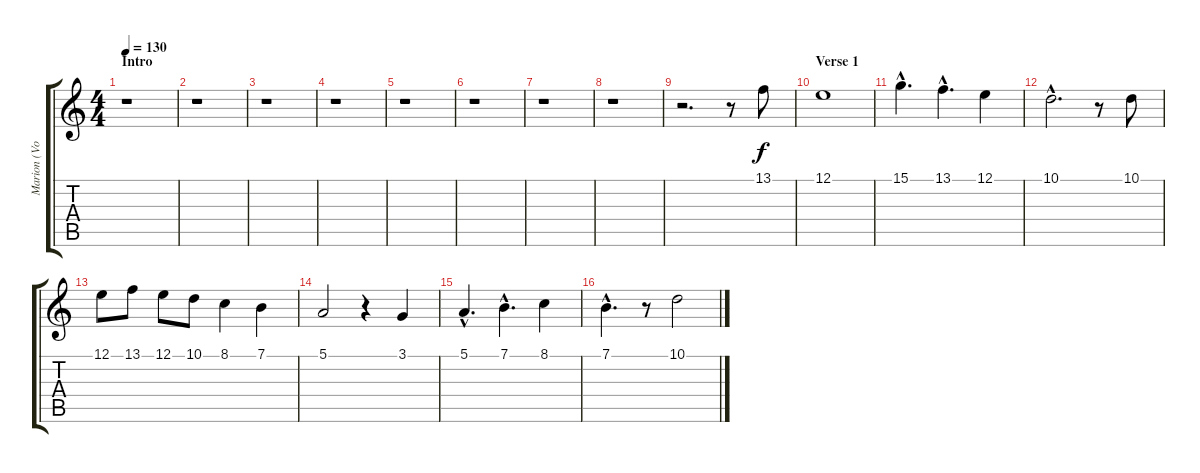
\track ("Marion (Vocal)" "Marion (Vo") {instrument lead2sawtooth}
\staff {score tabs}
\tuning (E4 B3 G3 D3 A2 E2) {hide}
\ts (4 4)
\section ("" "Intro")
\tempo 130
\clef g2
\ks c
r.1{dy f instrument lead2sawtooth} |
r.1 |
r.1 |
r.1 |
r.1 |
r.1 |
r.1 |
r.1 |
r.2{d} r.8 13.1.8 |
\section ("" "Verse 1")
12.1.1 |
15.1{hac}.4{d} 13.1{hac}.4{d} 12.1.4 |
10.1{hac}.2{d} r.8 10.1.8 |
12.1.8 13.1.8 12.1.8 10.1.8 8.1.4 7.1.4 |
5.1.2 r.4 3.1.4 |
5.1{hac}.4{d} 7.1{hac}.4{d} 8.1.4 |
7.1{hac}.4{d} r.8 10.1.2
